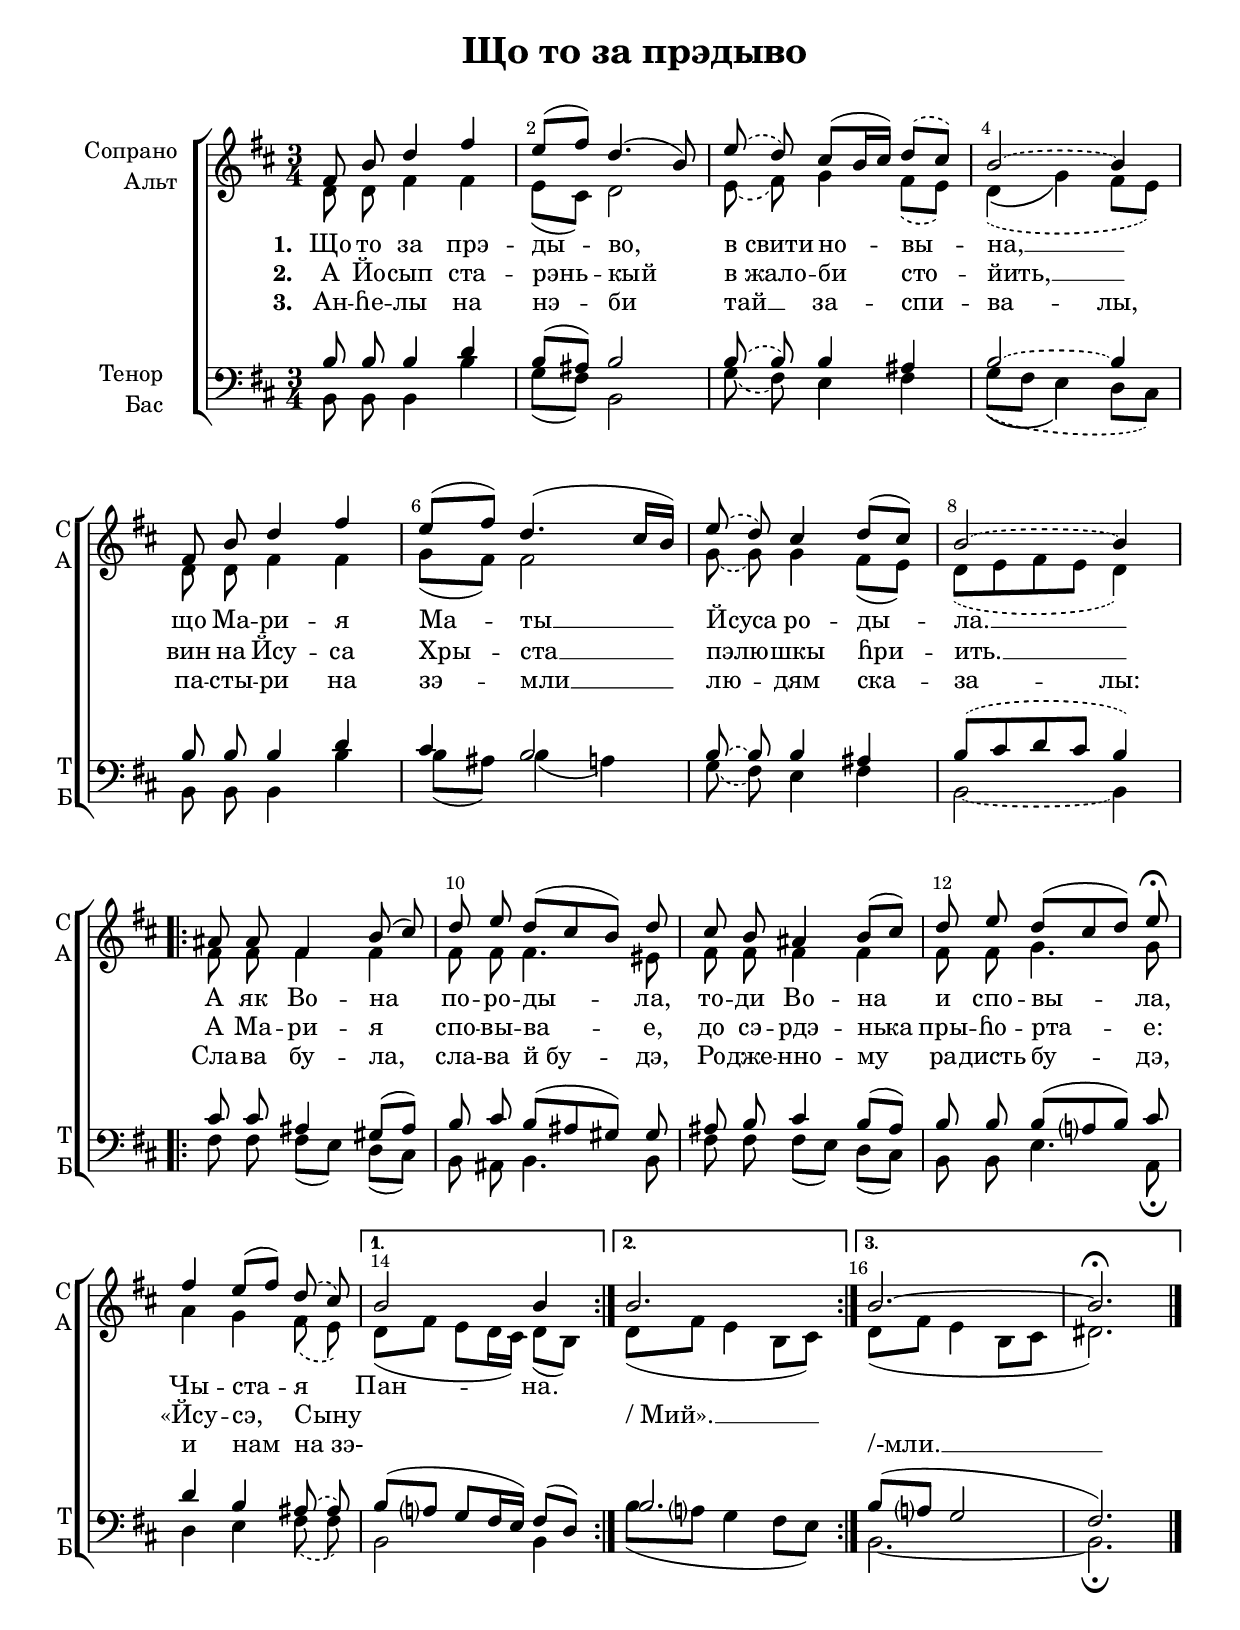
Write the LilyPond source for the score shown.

\version "2.18.2"

% закомментируйте строку ниже, чтобы получался pdf с навигацией
#(ly:set-option 'point-and-click #f)
#(ly:set-option 'midi-extension "mid")
#(set-default-paper-size "a4")
%#(set-global-staff-size 18)

\header {
  title = "Що то за прэдыво"
  subtitle = " "
  %composer = "Composer"
  % Удалить строку версии LilyPond 
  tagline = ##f
}

breathes = { \once \override BreathingSign.text = \markup { \musicglyph #"scripts.tickmark" } \breathe }

global = {
  \key c \minor
  \time 3/4
  \numericTimeSignature
}

abr = { \break }
abr = {}

melon = { \set melismaBusyProperties = #'() }
meloff = { \unset melismaBusyProperties }

sopvoice = \relative c'' {
  \global
  \dynamicUp
  \autoBeamOff
  \override Score.BarNumber.break-visibility = #end-of-line-invisible
  \override Score.BarNumber.X-offset = #1
  \override Score.BarNumber.self-alignment-X = #LEFT
  \set Score.barNumberVisibility = #(every-nth-bar-number-visible 2)
  g8 c es4 g |
  f8[( g]) es4.( c8) |
  \slurDashed f8( es) \slurSolid  d[( c16 d]) \slurDashed es8[( d]) | \slurSolid
  \tieDashed c2~ c4 \tieSolid |
  g8 c es4 g | \abr
  
  f8[( g]) es4.( d16[ c]) |
  \slurDashed f8( es) \slurSolid d4 es8[( d]) |
  \tieDashed c2~ c4 \tieSolid |
  \repeat volta 3 { b8 b g4  c8( d)  | \abr
                    
    es f es[( d c]) es |
    d c b4 c8[( d]) |
    es f es([ d es])  f\fermata |
    g4 f8[( g]) \slurDashed es ( d) \slurSolid | \abr
  }
  \alternative {
    { c2 c4 }
    { c2. }
    { c2.~ c \fermata }
  }
  \bar "|."
  
}


altvoice = \relative c' {
  \global
  \dynamicUp
  \autoBeamOff
  es8 es g4 g 
  f8[( d]) es2 |
  \melon \slurDashed f8( g)  as4 g8[( f]) |
  es4(\( as\) g8[ f]) \slurSolid | \meloff
  es es g4 g |
  
  as8[( g]) g2 |
  \slurDashed as8( as) \slurSolid as4 g8[( f]) |
  \melon \slurDashed es[( f g f] es4) | \slurSolid \meloff
  \repeat volta 3 { g8 g g4 g |
                    
   g8 g g4. fis8 |
   g g g4 g |
   g8 g as4. as8 |
   bes4 as \slurDashed g8( f) \slurSolid |
   
  } \alternative {
    { es8[( g] f[ es16 d]) es8[( c]) }
    { es8[( g] f4 c8[ d]) }
    { es8[( g] f4 c8[ d] e2.) }
  }

}


tenorvoice = \relative c' {
  \global
  \dynamicUp
  \autoBeamOff
  c8 c c4 es |
  c8[( b]) c2 |
  \slurDashed c8( c) \slurSolid c4 b |
  \tieDashed c2~ c4 \tieSolid |
  c8 c c4 es |
  
  d c2 |
  \tieDashed c8~ c \tieSolid c4 b |
  \slurDashed c8[( d es d] c4) \slurSolid |
  \repeat volta 3 { d8 d b4 a8[( b]) |
    c d c[( b a]) a |
    b c d4 c8[( b]) |
    c c c[( bes? c]) d |
    es4 c \slurDashed b8( b) \slurSolid |
    
  } \alternative {
    {c8[( bes?] as[ g16 f]) g8[( es]) }
    { c'2. }
    { c8[( bes?] as2 | g2.) }
  }
}


bassvoice = \relative c {
  \global
  \dynamicUp
  \autoBeamOff
  c8 c c4 c'
  as8[( g]) c,2 |
  \slurDashed as'8( g) f4 g |
  as8[\(( g] f4\) \slurSolid es8[ d]) |
  c8 c c4 c' |
  
  c8[( b]) c4( bes) |
  \slurDashed as8( g) \slurSolid f4 g |
  \tieDashed c,2~ c4 \tieSolid |
  \repeat volta 3 { g'8 g g[( f]) es[( d]) |
    c8 b c4. c8 |
    g' g g[( f]) es[( d]) |
    c c f4. bes,8\fermata |
    es4 f \slurDashed g8( g) \slurSolid |
  } \alternative {
    { c,2 c4 }
    { c'8[( bes?] as4 g8[ f]) }
    { c2.~ c \fermata }
  }
}

lyricscoreone = \lyricmode {
  \set stanza = "1. " Що то за прэ -- ды -- во,
  в_свити но -- вы -- на, __
  що Ма -- ри -- я
  Ма -- ты __ Йсуса ро -- ды -- ла. __
  А як Во -- на по -- ро -- ды -- ла, то -- ди Во -- на и спо -- вы -- ла,
  Чы -- ста -- я Пан -- на.
}

lyricscoretwo = \lyricmode {
  \set stanza = "2. "
  А Йо -- сып ста -- рэнь -- кый в_жало -- би сто -- йить, __
  вин на Йсу -- са Хры -- ста __ пэлю -- шкы ɦри -- ить. __
  А Ма -- ри -- я спо -- вы -- ва -- е, до сэ -- рдэ -- нька пры -- ɦо -- рта -- е: «Йсу -- сэ, \set associatedVoice = "alto" Сыну
  _ _  /_Мий». __
}

lyricscorethree = \lyricmode {
  \set stanza = "3. "
  Ан -- ɦе -- лы на нэ -- \set associatedVoice = "alto" би тай __ _ за -- спи -- _ ва -- _  \set associatedVoice = "soprano" лы,
  па -- сты -- ри на зэ -- \set associatedVoice = "alto" мли __ лю -- дям ска -- за -- _ _ _ \set associatedVoice = "soprano" лы:
  Сла -- ва бу -- ла, сла -- ва й_бу -- дэ,
  Ро -- дже -- нно -- му ра -- дисть бу -- дэ,
  и нам на_зэ- _ _ _ /-мли. __
}


\bookpart {
  \paper {
  top-margin = 15
  left-margin = 15
  right-margin = 10
  bottom-margin = 15
  indent = 20
  ragged-bottom = ##f
  ragged-last-bottom = ##f
}
\score {
    \transpose c b, {
    \new ChoirStaff <<
      \new Staff = "upstaff" \with {
        instrumentName = \markup { \right-column { "Сопрано" "Альт"  } }
        shortInstrumentName = \markup { \right-column { "С" "А"  } }
        midiInstrument = "voice oohs"
      } <<
        \new Voice = "soprano" { \voiceOne \sopvoice }
        \new Voice  = "alto" { \voiceTwo \altvoice }
      >> 
      
      \new Lyrics \lyricsto "soprano" { \lyricscoreone }
      \new Lyrics \lyricsto "soprano" { \lyricscoretwo }
      \new Lyrics \lyricsto "soprano" { \lyricscorethree }
  
      \new Staff = "downstaff" \with {
        instrumentName = \markup { \right-column { "Тенор" "Бас" } }
        shortInstrumentName = \markup { \right-column { "Т" "Б" } }
        midiInstrument = "voice oohs"
      } <<
        \new Voice = "tenor" { \voiceOne \clef bass \tenorvoice }
        \new Voice = "bass" { \voiceTwo \bassvoice }
      >>
    >>
      }  % transposeµ
  \layout { 
    \context {
      \Score
    }
    \context {
      \Staff
    }
  %Metronome_mark_engraver
  }
}
}

\include "articulate.ly"

\bookpart {
\score {
    \transpose c b {
  \unfoldRepeats  \articulate 
    \new ChoirStaff <<
      \new Staff = "upstaff" \with {
        instrumentName = \markup { \right-column { "Сопрано" "Альт"  } }
        shortInstrumentName = \markup { \right-column { "С" "А"  } }
        midiInstrument = "voice oohs"
      } <<
        \new Voice = "soprano" { \voiceOne \sopvoice }
        \new Voice  = "alto" { \voiceTwo \altvoice }
      >> 
      
 
      \new Staff = "downstaff" \with {
        instrumentName = \markup { \right-column { "Тенор" "Бас" } }
        shortInstrumentName = \markup { \right-column { "Т" "Б" } }
        midiInstrument = "voice oohs"
      } <<
        \new Voice = "tenor" { \voiceOne \clef bass \tenorvoice }
        \new Voice = "bass" { \voiceTwo \bassvoice }
      >>
  >> 
      }  % transposeµ
  \midi {
    \tempo 4=90
  }
}
}
